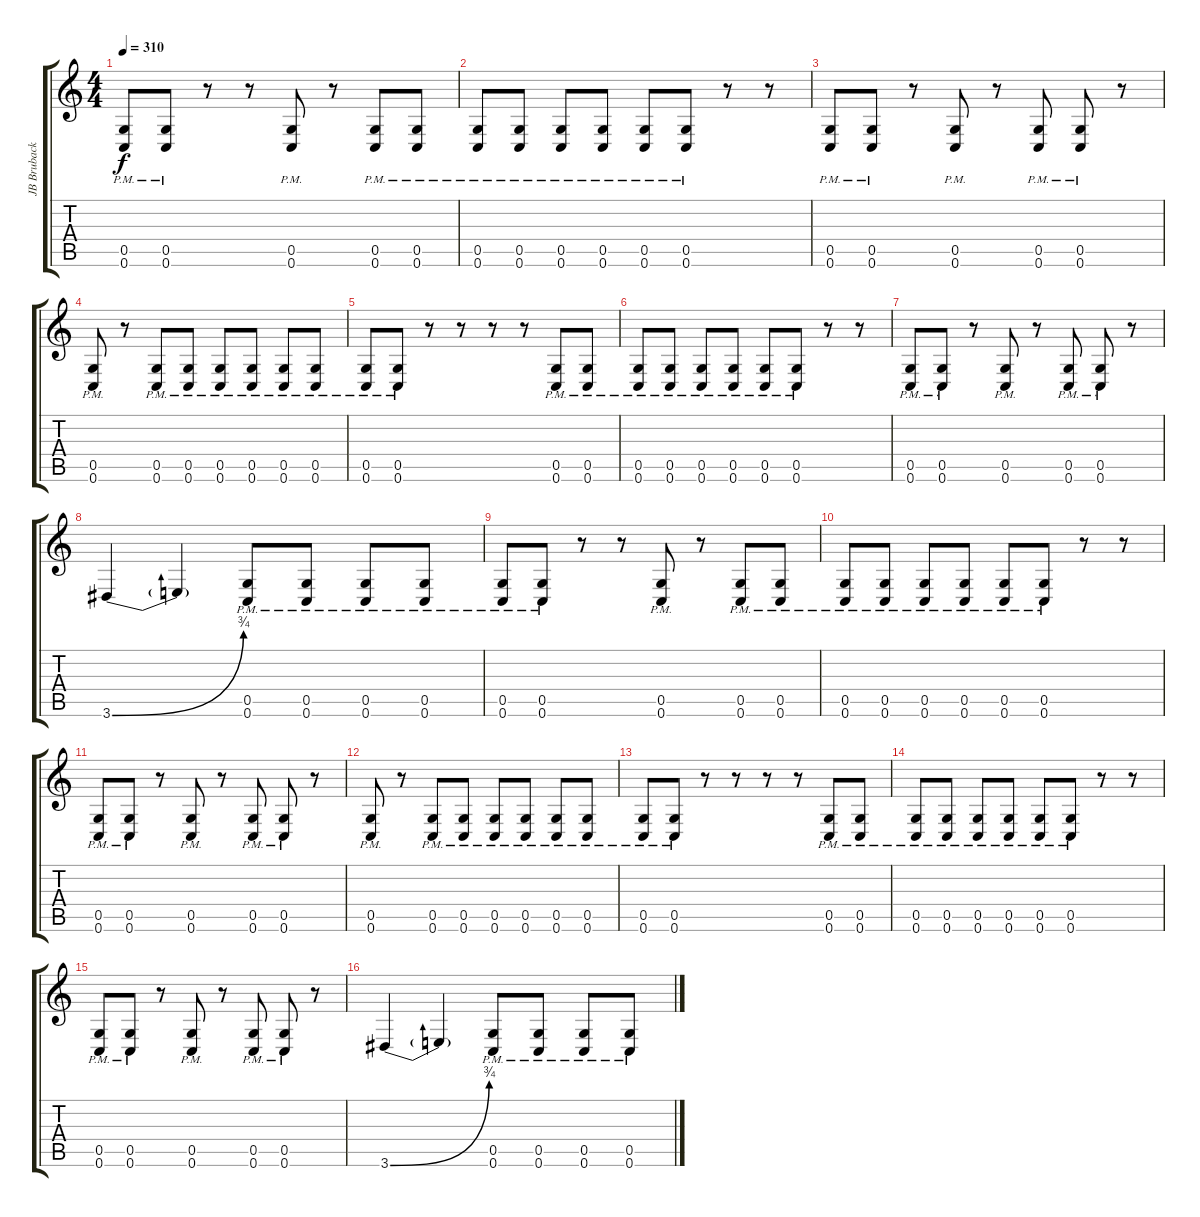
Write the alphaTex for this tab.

\track ("JB Brubacker (Guitar 1)" "JB Bruback") {instrument distortionguitar}
\staff {score tabs}
\tuning (D4 A3 F3 C3 G2 C2) {hide}
\ts (4 4)
\tempo 310
\clef g2
\ks c
(0.5{pm} 0.6{pm}).8{dy f} (0.5{pm} 0.6{pm}).8 r.8 r.8 (0.5{pm} 0.6{pm}).8 r.8 (0.5{pm} 0.6{pm}).8 (0.5{pm} 0.6{pm}).8 |
(0.5{pm} 0.6{pm}).8 (0.5{pm} 0.6{pm}).8 (0.5{pm} 0.6{pm}).8 (0.5{pm} 0.6{pm}).8 (0.5{pm} 0.6{pm}).8 (0.5{pm} 0.6{pm}).8 r.8 r.8 |
(0.5{pm} 0.6{pm}).8 (0.5{pm} 0.6{pm}).8 r.8 (0.5{pm} 0.6{pm}).8 r.8 (0.5{pm} 0.6{pm}).8 (0.5{pm} 0.6{pm}).8 r.8 |
(0.5{pm} 0.6{pm}).8 r.8 (0.5{pm} 0.6{pm}).8 (0.5{pm} 0.6{pm}).8 (0.5{pm} 0.6{pm}).8 (0.5{pm} 0.6{pm}).8 (0.5{pm} 0.6{pm}).8 (0.5{pm} 0.6{pm}).8 |
(0.5{pm} 0.6{pm}).8 (0.5{pm} 0.6{pm}).8 r.8 r.8 r.8 r.8 (0.5{pm} 0.6{pm}).8 (0.5{pm} 0.6{pm}).8 |
(0.5{pm} 0.6{pm}).8 (0.5{pm} 0.6{pm}).8 (0.5{pm} 0.6{pm}).8 (0.5{pm} 0.6{pm}).8 (0.5{pm} 0.6{pm}).8 (0.5{pm} 0.6{pm}).8 r.8 r.8 |
(0.5{pm} 0.6{pm}).8 (0.5{pm} 0.6{pm}).8 r.8 (0.5{pm} 0.6{pm}).8 r.8 (0.5{pm} 0.6{pm}).8 (0.5{pm} 0.6{pm}).8 r.8 |
3.6{be (bend 0 0 60 3)}.4 3.6{t}.4 (0.5{pm} 0.6{pm}).8 (0.5{pm} 0.6{pm}).8 (0.5{pm} 0.6{pm}).8 (0.5{pm} 0.6{pm}).8 |
(0.5{pm} 0.6{pm}).8 (0.5{pm} 0.6{pm}).8 r.8 r.8 (0.5{pm} 0.6{pm}).8 r.8 (0.5{pm} 0.6{pm}).8 (0.5{pm} 0.6{pm}).8 |
(0.5{pm} 0.6{pm}).8 (0.5{pm} 0.6{pm}).8 (0.5{pm} 0.6{pm}).8 (0.5{pm} 0.6{pm}).8 (0.5{pm} 0.6{pm}).8 (0.5{pm} 0.6{pm}).8 r.8 r.8 |
(0.5{pm} 0.6{pm}).8 (0.5{pm} 0.6{pm}).8 r.8 (0.5{pm} 0.6{pm}).8 r.8 (0.5{pm} 0.6{pm}).8 (0.5{pm} 0.6{pm}).8 r.8 |
(0.5{pm} 0.6{pm}).8 r.8 (0.5{pm} 0.6{pm}).8 (0.5{pm} 0.6{pm}).8 (0.5{pm} 0.6{pm}).8 (0.5{pm} 0.6{pm}).8 (0.5{pm} 0.6{pm}).8 (0.5{pm} 0.6{pm}).8 |
(0.5{pm} 0.6{pm}).8 (0.5{pm} 0.6{pm}).8 r.8 r.8 r.8 r.8 (0.5{pm} 0.6{pm}).8 (0.5{pm} 0.6{pm}).8 |
(0.5{pm} 0.6{pm}).8 (0.5{pm} 0.6{pm}).8 (0.5{pm} 0.6{pm}).8 (0.5{pm} 0.6{pm}).8 (0.5{pm} 0.6{pm}).8 (0.5{pm} 0.6{pm}).8 r.8 r.8 |
(0.5{pm} 0.6{pm}).8 (0.5{pm} 0.6{pm}).8 r.8 (0.5{pm} 0.6{pm}).8 r.8 (0.5{pm} 0.6{pm}).8 (0.5{pm} 0.6{pm}).8 r.8 |
3.6{be (bend 0 0 60 3)}.4 3.6{t}.4 (0.5{pm} 0.6{pm}).8 (0.5{pm} 0.6{pm}).8 (0.5{pm} 0.6{pm}).8 (0.5{pm} 0.6{pm}).8
